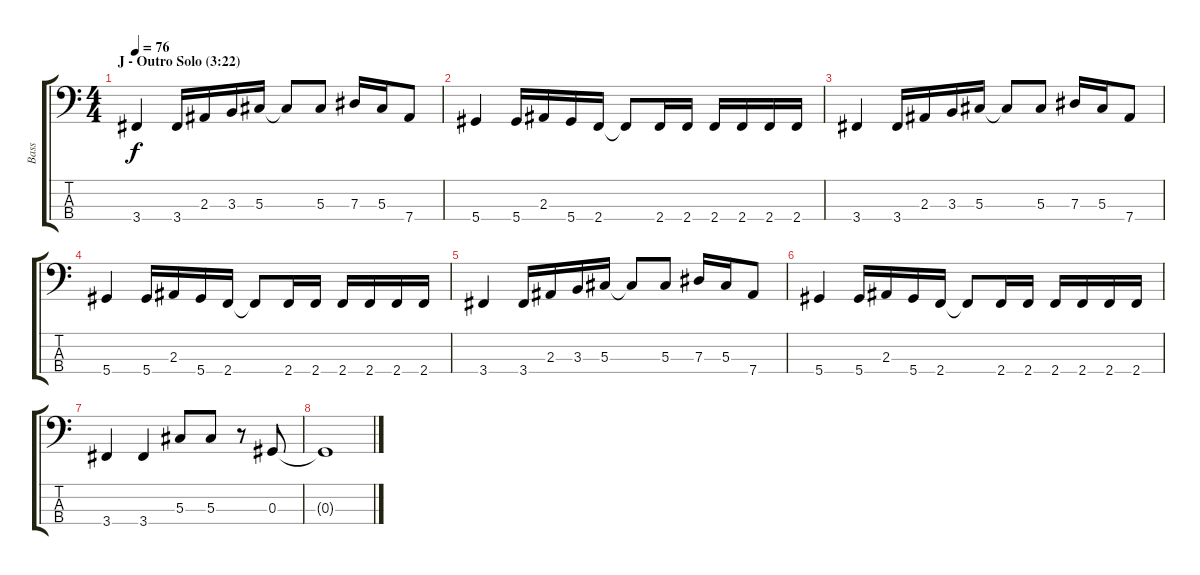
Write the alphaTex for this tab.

\track ("Bass" "Bass") {instrument electricbasspick}
\staff {score tabs}
\tuning (Gb2 Db2 Ab1 Eb1) {hide}
\ts (4 4)
\section ("" "J - Outro Solo (3:22)")
\tempo 76
\clef f4
\ks c
3.4.4{dy f} 3.4.16 2.3.16 3.3.16 5.3.16 5.3{t}.8 5.3.8 7.3.16 5.3.16 7.4.8 |
5.4.4 5.4.16 2.3.16 5.4.16 2.4.16 2.4{t}.8 2.4.16 2.4.16 2.4.16 2.4.16 2.4.16 2.4.16 |
3.4.4 3.4.16 2.3.16 3.3.16 5.3.16 5.3{t}.8 5.3.8 7.3.16 5.3.16 7.4.8 |
5.4.4 5.4.16 2.3.16 5.4.16 2.4.16 2.4{t}.8 2.4.16 2.4.16 2.4.16 2.4.16 2.4.16 2.4.16 |
3.4.4 3.4.16 2.3.16 3.3.16 5.3.16 5.3{t}.8 5.3.8 7.3.16 5.3.16 7.4.8 |
5.4.4 5.4.16 2.3.16 5.4.16 2.4.16 2.4{t}.8 2.4.16 2.4.16 2.4.16 2.4.16 2.4.16 2.4.16 |
3.4.4 3.4.4 5.3.8 5.3.8 r.8 0.3.8 |
0.3{t}.1
